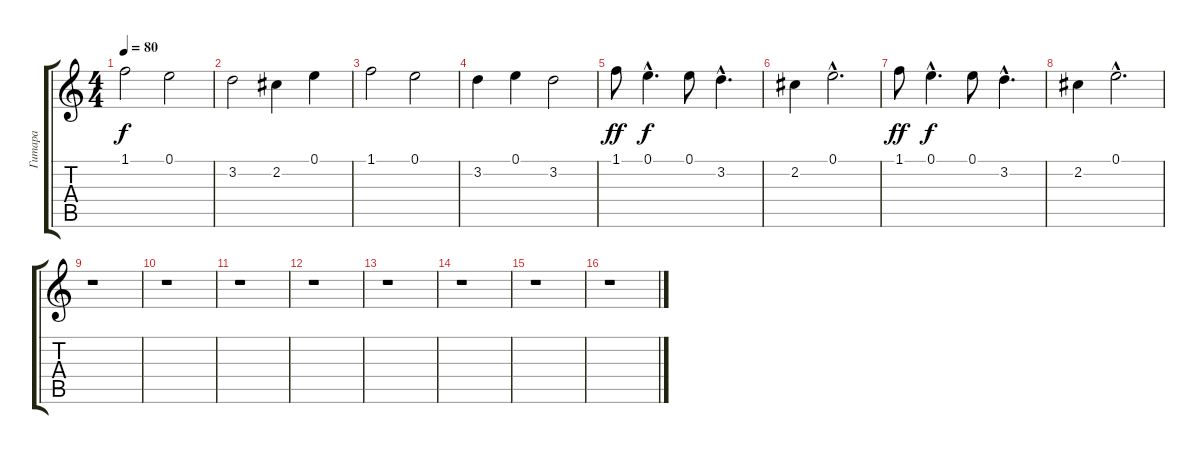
\track ("Гитара" "Гитара") {instrument electricguitarclean}
\staff {score tabs}
\tuning (E4 B3 G3 D3 A2 E2) {hide}
\ts (4 4)
\tempo 80
\clef g2
\ks c
1.1.2{dy f volume 9} 0.1.2 |
3.2.2 2.2.4 0.1.4 |
1.1.2 0.1.2 |
3.2.4 0.1.4 3.2.2 |
1.1.8{dy ff} 0.1{hac}.4{d dy f} 0.1.8 3.2{hac}.4{d} |
2.2.4 0.1{hac}.2{d} |
1.1.8{dy ff} 0.1{hac}.4{d dy f} 0.1.8 3.2{hac}.4{d} |
2.2.4 0.1{hac}.2{d} |
r.1 |
r.1 |
r.1 |
r.1 |
r.1 |
r.1 |
r.1 |
r.1
